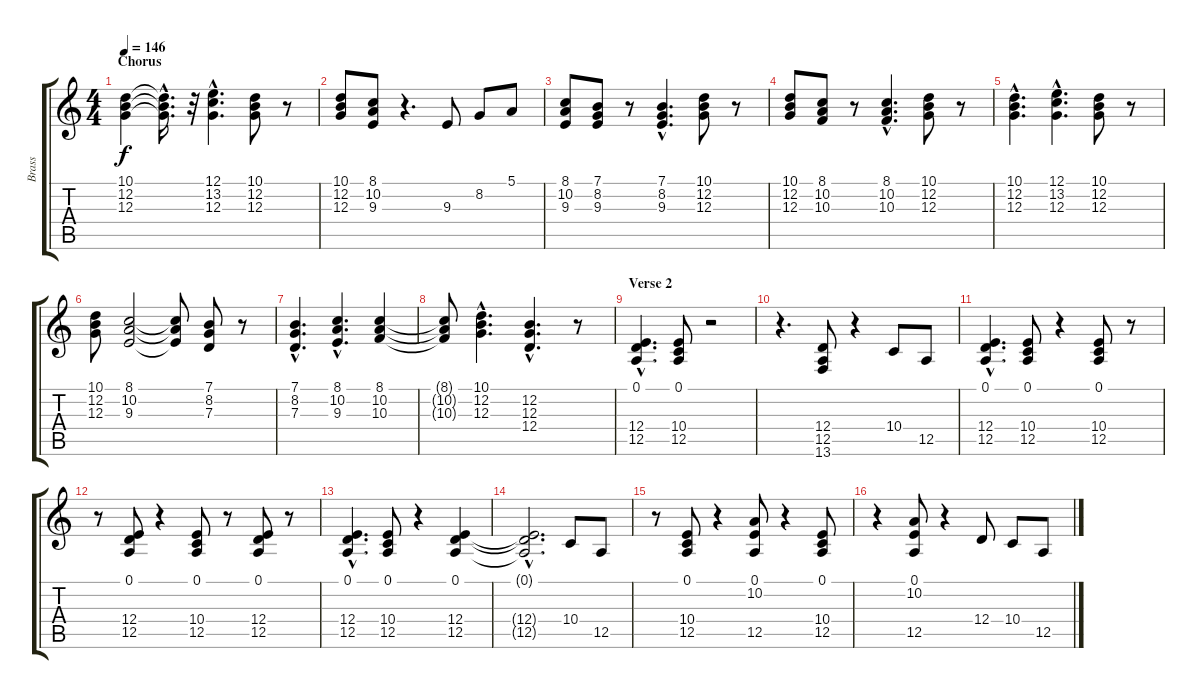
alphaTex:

\track ("Brass" "Brass") {instrument synthstrings2}
\staff {score tabs}
\tuning (E4 B3 G3 D3 A2 E2) {hide}
\ts (4 4)
\section ("" "Chorus")
\tempo 146
\clef g2
\ks c
(10.1 12.2 12.3).4{dy f} (10.1{hac t} 12.2{hac t} 12.3{hac t}).16{d} r.32 (12.1{hac} 13.2{hac} 12.3{hac}).4{d} (10.1 12.2 12.3).8 r.8 |
(10.1 12.2 12.3).8 (8.1 10.2 9.3).8 r.4{d} 9.3.8 8.2.8 5.1.8 |
(8.1 10.2 9.3).8 (7.1 8.2 9.3).8 r.8 (7.1{hac} 8.2{hac} 9.3{hac}).4{d} (10.1 12.2 12.3).8 r.8 |
(10.1 12.2 12.3).8 (8.1 10.2 10.3).8 r.8 (8.1{hac} 10.2{hac} 10.3{hac}).4{d} (10.1 12.2 12.3).8 r.8 |
(10.1{hac} 12.2{hac} 12.3{hac}).4{d} (12.1{hac} 13.2{hac} 12.3{hac}).4{d} (10.1 12.2 12.3).8 r.8 |
(10.1 12.2 12.3).8 (8.1 10.2 9.3).2 (8.1{t} 10.2{t} 9.3{t}).8 (7.1 8.2 7.3).8 r.8 |
(7.1{hac} 8.2{hac} 7.3{hac}).4{d} (8.1{hac} 10.2{hac} 9.3{hac}).4{d} (8.1 10.2 10.3).4 |
(8.1{t} 10.2{t} 10.3{t}).8 (10.1{hac} 12.2{hac} 12.3{hac}).4{d} (12.2{hac} 12.3{hac} 12.4{hac}).4{d} r.8 |
\section ("" "Verse 2")
(0.1{hac} 12.4{hac} 12.5{hac}).4{d} (0.1 10.4 12.5).8 r.2 |
r.4{d} (12.4 12.5 13.6).8 r.4 10.4.8 12.5.8 |
(0.1{hac} 12.4{hac} 12.5{hac}).4{d} (0.1 10.4 12.5).8 r.4 (0.1 10.4 12.5).8 r.8 |
r.8 (0.1 12.4 12.5).8 r.4 (0.1 10.4 12.5).8 r.8 (0.1 12.4 12.5).8 r.8 |
(0.1{hac} 12.4{hac} 12.5{hac}).4{d} (0.1 10.4 12.5).8 r.4 (0.1 12.4 12.5).4 |
(0.1{hac t} 12.4{hac t} 12.5{hac t}).2{d} 10.4.8 12.5.8 |
r.8 (0.1 10.4 12.5).8 r.4 (0.1 10.2 12.5).8 r.4 (0.1 10.4 12.5).8 |
r.4 (0.1 10.2 12.5).8 r.4 12.4.8 10.4.8 12.5.8
